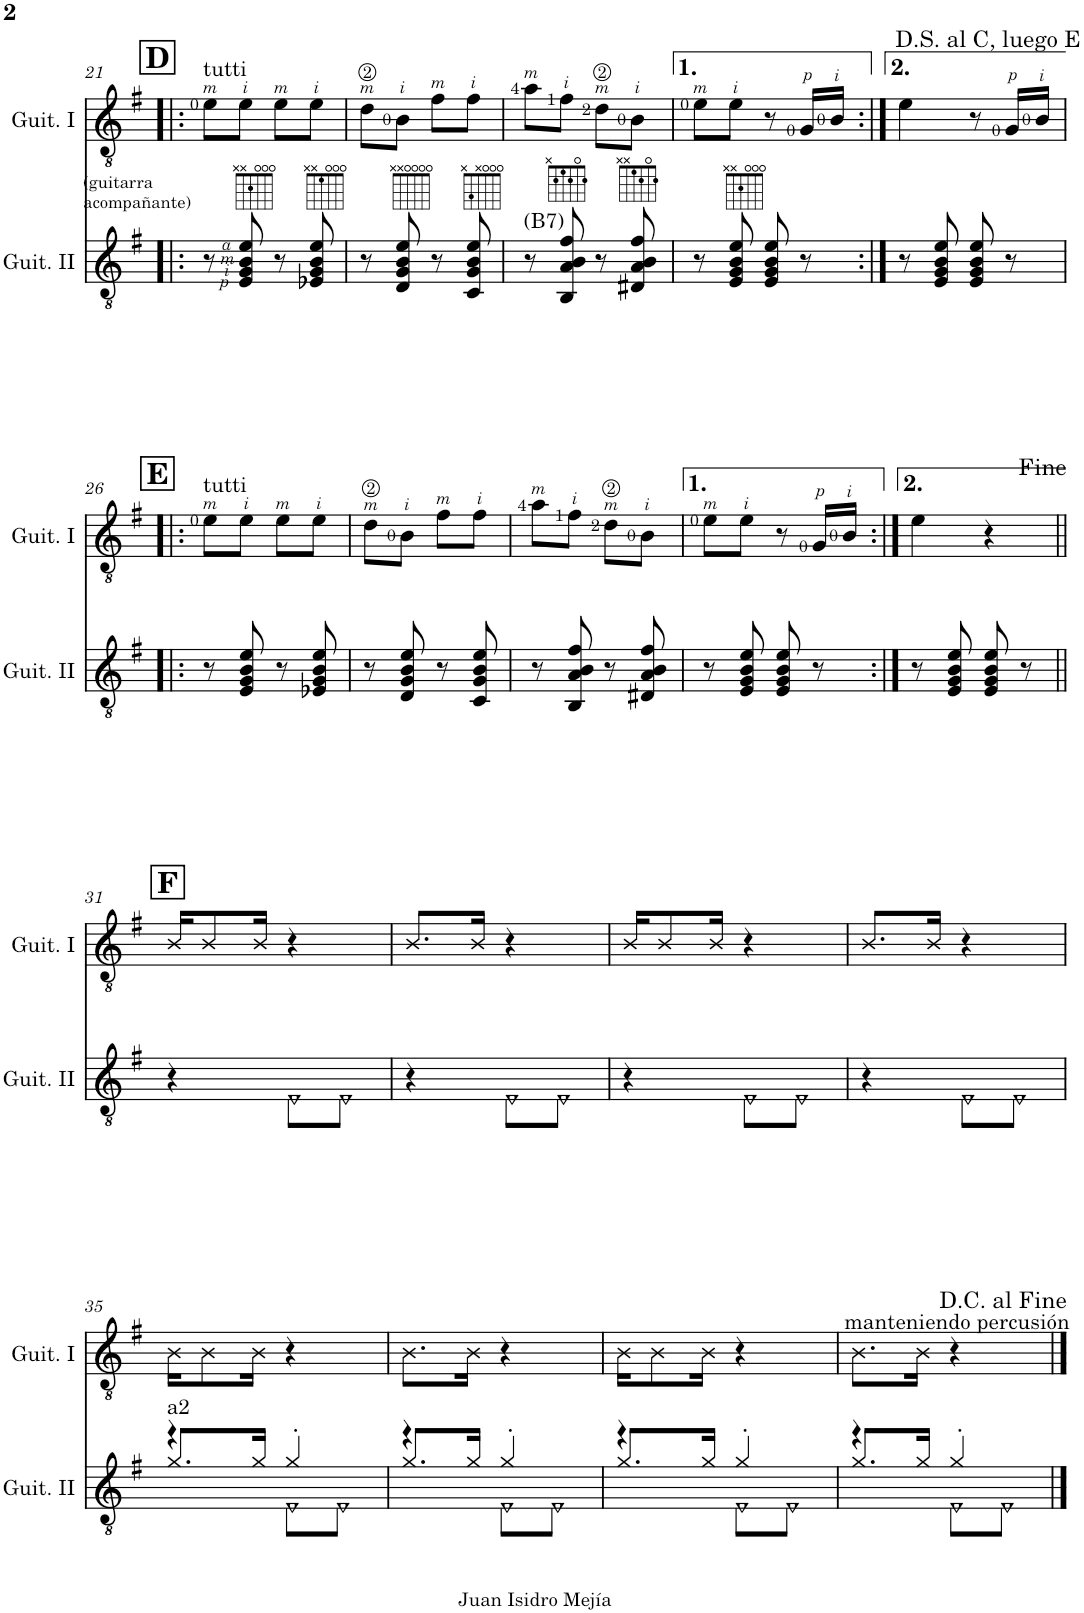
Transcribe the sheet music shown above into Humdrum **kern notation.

**kern	**kern
*part2	*part1
*staff2	*staff1
*I"Guitarra II	*I"Guitarra I
*I'Guit. II	*I'Guit. I
!!LO:PB:g=z
*clefGv2	*clefGv2
*k[f#]	*k[f#]
*M2/4	*M2/4
=21!|:	=21!|:
!	!LO:TX:a:t=tutti
!LO:TX:a:t=(guitarra	!
!LO:TX:a:t=acompañante)	!
8r	8e\L
8E/ 8G/ 8B/ 8e/	8e\J
8r	8e\L
8E-X/ 8G/ 8B/ 8e/	8e\J
=22	=22
8r	8d\L
8D/ 8G/ 8B/ 8e/	8B\J
8r	8f#\L
8C/ 8G/ 8B/ 8e/	8f#\J
=23	=23
!LO:TX:a:t=(B7)	!
8r	8a\L
8BB/ 8A/ 8B/ 8f#/	8f#\J
8r	8d\L
8D#X/ 8A/ 8B/ 8f#/	8B\J
=24	=24
8r	8e\L
8E/ 8G/ 8B/ 8e/	8e\J
8E/ 8G/ 8B/ 8e/	8r
8r	16G/LL
.	16B/JJ
=25:|!	=25:|!
8r	4e\
8E/ 8G/ 8B/ 8e/	.
8E/ 8G/ 8B/ 8e/	8r
8r	16G/LL
.	16B/JJ
!!LO:LB:g=z
=26!|:	=26!|:
!	!LO:TX:a:t=tutti
8r	8e\L
8E/ 8G/ 8B/ 8e/	8e\J
8r	8e\L
8E-X/ 8G/ 8B/ 8e/	8e\J
=27	=27
8r	8d\L
8D/ 8G/ 8B/ 8e/	8B\J
8r	8f#\L
8C/ 8G/ 8B/ 8e/	8f#\J
=28	=28
8r	8a\L
8BB/ 8A/ 8B/ 8f#/	8f#\J
8r	8d\L
8D#X/ 8A/ 8B/ 8f#/	8B\J
=29	=29
8r	8e\L
8E/ 8G/ 8B/ 8e/	8e\J
8E/ 8G/ 8B/ 8e/	8r
8r	16G/LL
.	16B/JJ
=30:|!	=30:|!
8r	4e\
8E/ 8G/ 8B/ 8e/	.
8E/ 8G/ 8B/ 8e/	4r
8r	.
!!LO:LB:g=z
=31||	=31||
4r	16B/KL
.	8B/
.	16B/Jk
!LO:N:head=open	!
8E\L	4r
!LO:N:head=open	!
8E\J	.
=32	=32
4r	8.B/L
.	16B/Jk
!LO:N:head=open	!
8E\L	4r
!LO:N:head=open	!
8E\J	.
=33	=33
4r	16B/KL
.	8B/
.	16B/Jk
!LO:N:head=open	!
8E\L	4r
!LO:N:head=open	!
8E\J	.
=34	=34
4r	8.B/L
.	16B/Jk
!LO:N:head=open	!
8E\L	4r
!LO:N:head=open	!
8E\J	.
!!LO:LB:g=z
=35	=35
*^	*
!LO:TX:a:t=a2	!	!
4r	8.g/L	16B\KL
.	.	8B\
.	16g/Jk	16B\Jk
!LO:N:head=open	!	!
8E\L	4g'/	4r
!LO:N:head=open	!	!
8E\J	.	.
=36	=36	=36
4r	8.g/L	8.B\L
.	16g/Jk	16B\Jk
!LO:N:head=open	!	!
8E\L	4g'/	4r
!LO:N:head=open	!	!
8E\J	.	.
=37	=37	=37
4r	8.g/L	16B\KL
.	.	8B\
.	16g/Jk	16B\Jk
!LO:N:head=open	!	!
8E\L	4g'/	4r
!LO:N:head=open	!	!
8E\J	.	.
=38	=38	=38
4r	8.g/L	8.B\L
.	16g/Jk	16B\Jk
!LO:N:head=open	!	!
8E\L	4g'/	4r
!LO:N:head=open	!	!
8E\J	.	.
*v	*v	*
==	==
*-	*-
